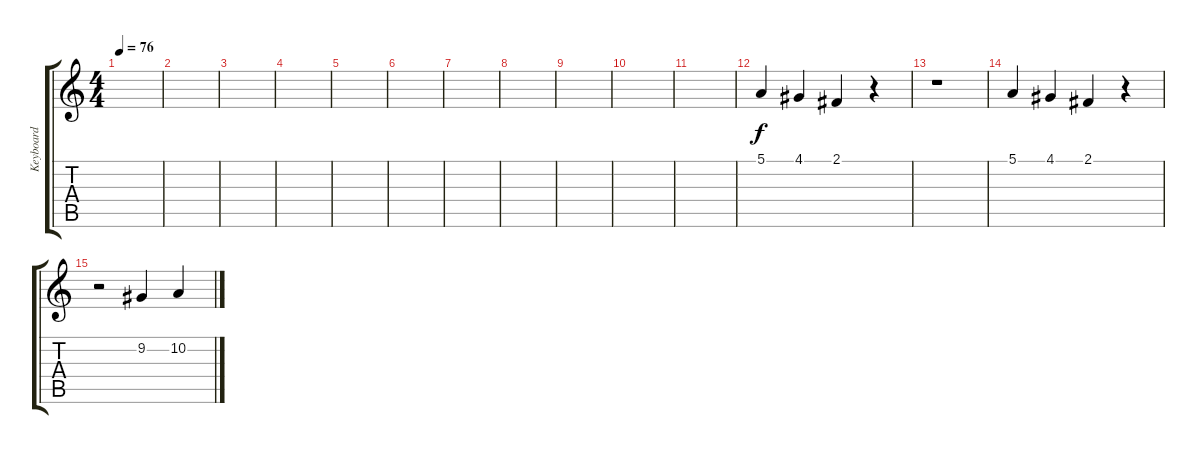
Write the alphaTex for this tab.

\track ("Keyboard" "Keyboard") {instrument electricpiano1 bank 9}
\staff {score tabs}
\tuning (E4 B3 G3 D3 A2 E2) {hide}
\ts (4 4)
\tempo 76
\clef g2
\ks c
|
|
|
|
|
|
|
|
|
|
|
5.1.4 4.1.4 2.1.4 r.4 |
r.1 |
5.1.4 4.1.4 2.1.4 r.4 |
r.2 9.2.4 10.2.4
